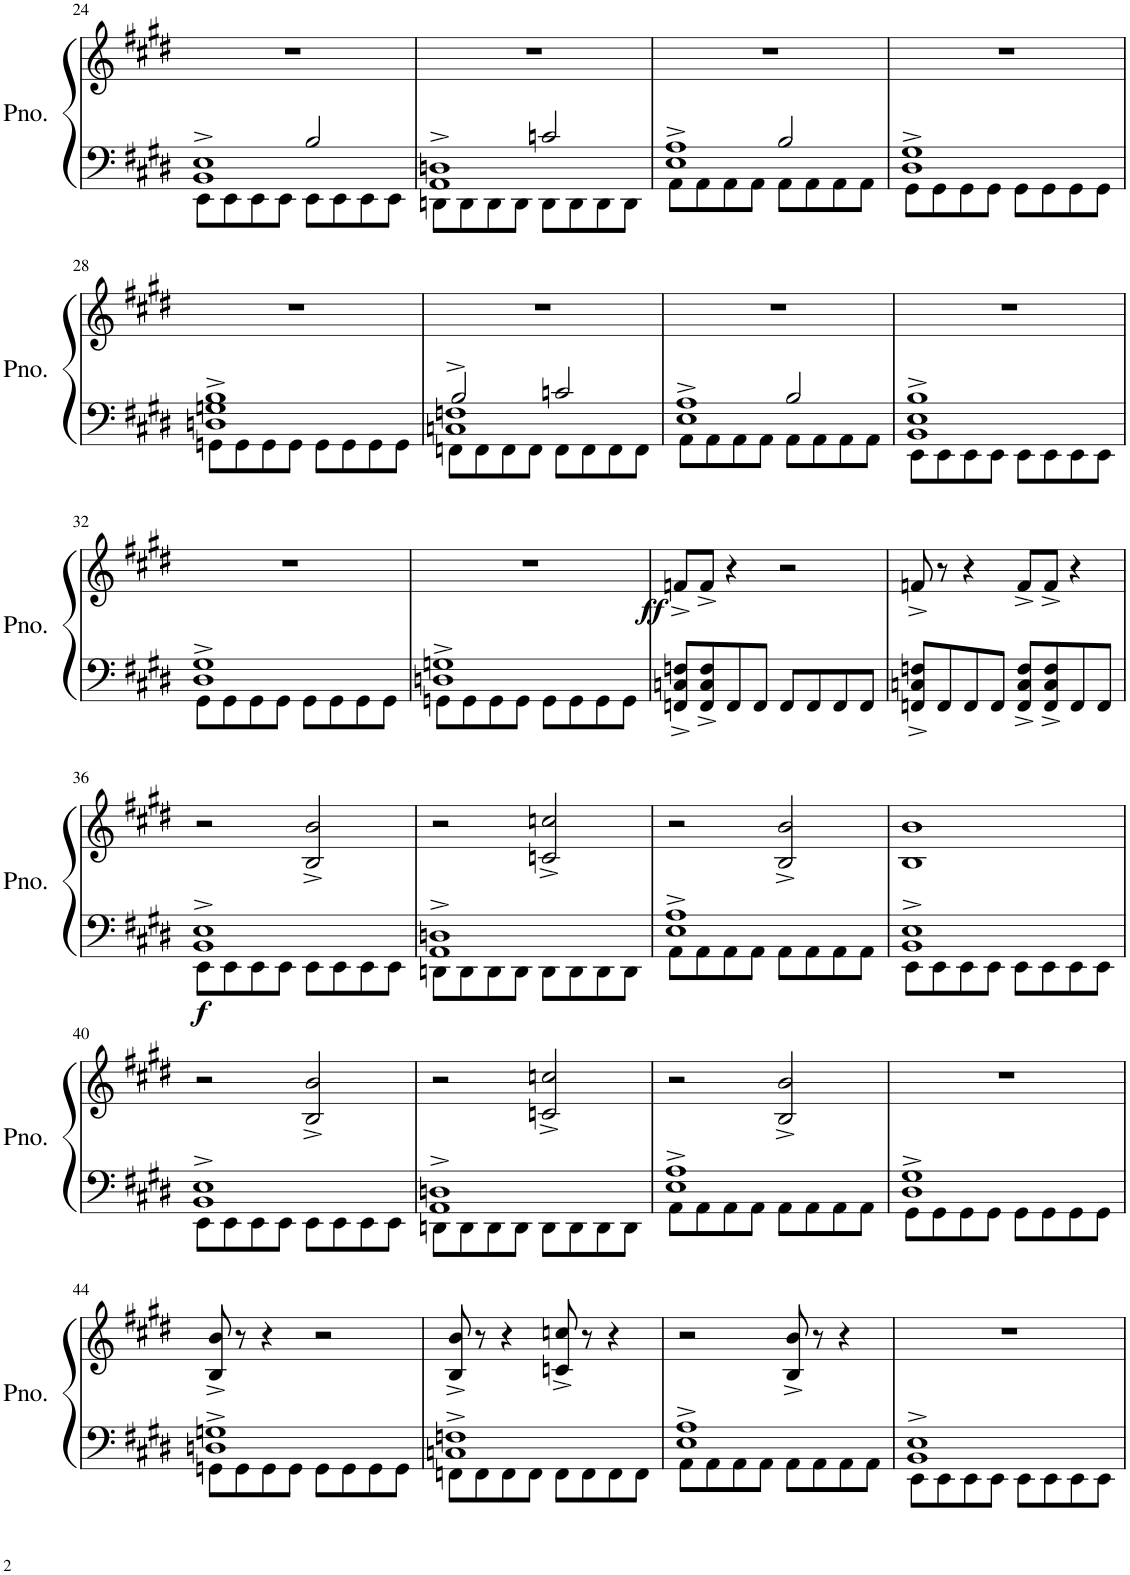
**kern	**kern	**dynam
*part1	*part1	*part1
*staff2	*staff1	*staff1/2
*I"Piano	*	*
*I'Pno.	*	*
!!LO:PB:g=z
*clefF4	*clefG2	*
*k[f#c#g#d#]	*k[f#c#g#d#]	*
*M4/4	*M4/4	*
=24	=24	=24
*^	*	*
*	*^	*	*
1BB^ 1E^	8EE\L	2ryy	1r	.
.	8EE\	.	.	.
.	8EE\	.	.	.
.	8EE\J	.	.	.
.	8EE\L	2B/	.	.
.	8EE\	.	.	.
.	8EE\	.	.	.
.	8EE\J	.	.	.
=25	=25	=25	=25	=25
1AA^ 1Dn^	8DDn\L	2ryy	1r	.
.	8DD\	.	.	.
.	8DD\	.	.	.
.	8DD\J	.	.	.
.	8DD\L	2cn/	.	.
.	8DD\	.	.	.
.	8DD\	.	.	.
.	8DD\J	.	.	.
=26	=26	=26	=26	=26
1E^ 1A^	8AA\L	2ryy	1r	.
.	8AA\	.	.	.
.	8AA\	.	.	.
.	8AA\J	.	.	.
.	8AA\L	2B/	.	.
.	8AA\	.	.	.
.	8AA\	.	.	.
.	8AA\J	.	.	.
*	*v	*v	*	*
=27	=27	=27	=27
1D#^ 1G#^	8GG#\L	1r	.
.	8GG#\	.	.
.	8GG#\	.	.
.	8GG#\J	.	.
.	8GG#\L	.	.
.	8GG#\	.	.
.	8GG#\	.	.
.	8GG#\J	.	.
!!LO:LB:g=z
=28	=28	=28	=28
*	*^	*	*
1Dn^ 1Gn^	8GGn\L	1B	1r	.
.	8GG\	.	.	.
.	8GG\	.	.	.
.	8GG\J	.	.	.
.	8GG\L	.	.	.
.	8GG\	.	.	.
.	8GG\	.	.	.
.	8GG\J	.	.	.
=29	=29	=29	=29	=29
1Cn^ 1Fn^	8FFn\L	2B/	1r	.
.	8FF\	.	.	.
.	8FF\	.	.	.
.	8FF\J	.	.	.
.	8FF\L	2cn/	.	.
.	8FF\	.	.	.
.	8FF\	.	.	.
.	8FF\J	.	.	.
=30	=30	=30	=30	=30
1E^ 1A^	8AA\L	2ryy	1r	.
.	8AA\	.	.	.
.	8AA\	.	.	.
.	8AA\J	.	.	.
.	8AA\L	2B/	.	.
.	8AA\	.	.	.
.	8AA\	.	.	.
.	8AA\J	.	.	.
=31	=31	=31	=31	=31
1BB^ 1E^	8EE\L	1B	1r	.
.	8EE\	.	.	.
.	8EE\	.	.	.
.	8EE\J	.	.	.
.	8EE\L	.	.	.
.	8EE\	.	.	.
.	8EE\	.	.	.
.	8EE\J	.	.	.
*	*v	*v	*	*
!!LO:LB:g=z
=32	=32	=32	=32
1D#^ 1G#^	8GG#\L	1r	.
.	8GG#\	.	.
.	8GG#\	.	.
.	8GG#\J	.	.
.	8GG#\L	.	.
.	8GG#\	.	.
.	8GG#\	.	.
.	8GG#\J	.	.
=33	=33	=33	=33
1Dn^ 1Gn^	8GGn\L	1r	.
.	8GG\	.	.
.	8GG\	.	.
.	8GG\J	.	.
.	8GG\L	.	.
.	8GG\	.	.
.	8GG\	.	.
.	8GG\J	.	.
=34	=34	=34	=34
!	!	!	!LO:DY:b
*v	*v	*	*
8FFn/^ 8Cn/^ 8Fn/^L	8fn^/L	ff
8FF/^ 8C/^ 8F/^	8f^/J	.
8FF/	4r	.
8FF/J	.	.
8FF/L	2r	.
8FF/	.	.
8FF/	.	.
8FF/J	.	.
=35	=35	=35
8FFn/^ 8Cn/^ 8Fn/^L	8fn^/	.
8FF/	8r	.
8FF/	4r	.
8FF/J	.	.
8FF/^ 8C/^ 8F/^L	8f^/L	.
8FF/^ 8C/^ 8F/^	8f^/J	.
8FF/	4r	.
8FF/J	.	.
!!LO:LB:g=z
=36	=36	=36
*^	*	*
!	!	!	!LO:DY:b=2
1BB^ 1E^	8EE\L	2r	f
.	8EE\	.	.
.	8EE\	.	.
.	8EE\J	.	.
.	8EE\L	2B/^ 2b/^	.
.	8EE\	.	.
.	8EE\	.	.
.	8EE\J	.	.
=37	=37	=37	=37
1AA^ 1Dn^	8DDn\L	2r	.
.	8DD\	.	.
.	8DD\	.	.
.	8DD\J	.	.
.	8DD\L	2cn/^ 2ccn/^	.
.	8DD\	.	.
.	8DD\	.	.
.	8DD\J	.	.
=38	=38	=38	=38
1E^ 1A^	8AA\L	2r	.
.	8AA\	.	.
.	8AA\	.	.
.	8AA\J	.	.
.	8AA\L	2B/^ 2b/^	.
.	8AA\	.	.
.	8AA\	.	.
.	8AA\J	.	.
=39	=39	=39	=39
1BB^ 1E^	8EE\L	1B 1b	.
.	8EE\	.	.
.	8EE\	.	.
.	8EE\J	.	.
.	8EE\L	.	.
.	8EE\	.	.
.	8EE\	.	.
.	8EE\J	.	.
!!LO:LB:g=z
=40	=40	=40	=40
1BB^ 1E^	8EE\L	2r	.
.	8EE\	.	.
.	8EE\	.	.
.	8EE\J	.	.
.	8EE\L	2B/^ 2b/^	.
.	8EE\	.	.
.	8EE\	.	.
.	8EE\J	.	.
=41	=41	=41	=41
1AA^ 1Dn^	8DDn\L	2r	.
.	8DD\	.	.
.	8DD\	.	.
.	8DD\J	.	.
.	8DD\L	2cn/^ 2ccn/^	.
.	8DD\	.	.
.	8DD\	.	.
.	8DD\J	.	.
=42	=42	=42	=42
1E^ 1A^	8AA\L	2r	.
.	8AA\	.	.
.	8AA\	.	.
.	8AA\J	.	.
.	8AA\L	2B/^ 2b/^	.
.	8AA\	.	.
.	8AA\	.	.
.	8AA\J	.	.
=43	=43	=43	=43
1D#^ 1G#^	8GG#\L	1r	.
.	8GG#\	.	.
.	8GG#\	.	.
.	8GG#\J	.	.
.	8GG#\L	.	.
.	8GG#\	.	.
.	8GG#\	.	.
.	8GG#\J	.	.
!!LO:LB:g=z
=44	=44	=44	=44
1Dn^ 1Gn^	8GGn\L	8B/^ 8b/^	.
.	8GG\	8r	.
.	8GG\	4r	.
.	8GG\J	.	.
.	8GG\L	2r	.
.	8GG\	.	.
.	8GG\	.	.
.	8GG\J	.	.
=45	=45	=45	=45
1Cn^ 1Fn^	8FFn\L	8B/^ 8b/^	.
.	8FF\	8r	.
.	8FF\	4r	.
.	8FF\J	.	.
.	8FF\L	8cn/^ 8ccn/^	.
.	8FF\	8r	.
.	8FF\	4r	.
.	8FF\J	.	.
=46	=46	=46	=46
1E^ 1A^	8AA\L	2r	.
.	8AA\	.	.
.	8AA\	.	.
.	8AA\J	.	.
.	8AA\L	8B/^ 8b/^	.
.	8AA\	8r	.
.	8AA\	4r	.
.	8AA\J	.	.
=47	=47	=47	=47
1BB^ 1E^	8EE\L	1r	.
.	8EE\	.	.
.	8EE\	.	.
.	8EE\J	.	.
.	8EE\L	.	.
.	8EE\	.	.
.	8EE\	.	.
.	8EE\J	.	.
*v	*v	*	*
=	=	=
*-	*-	*-
